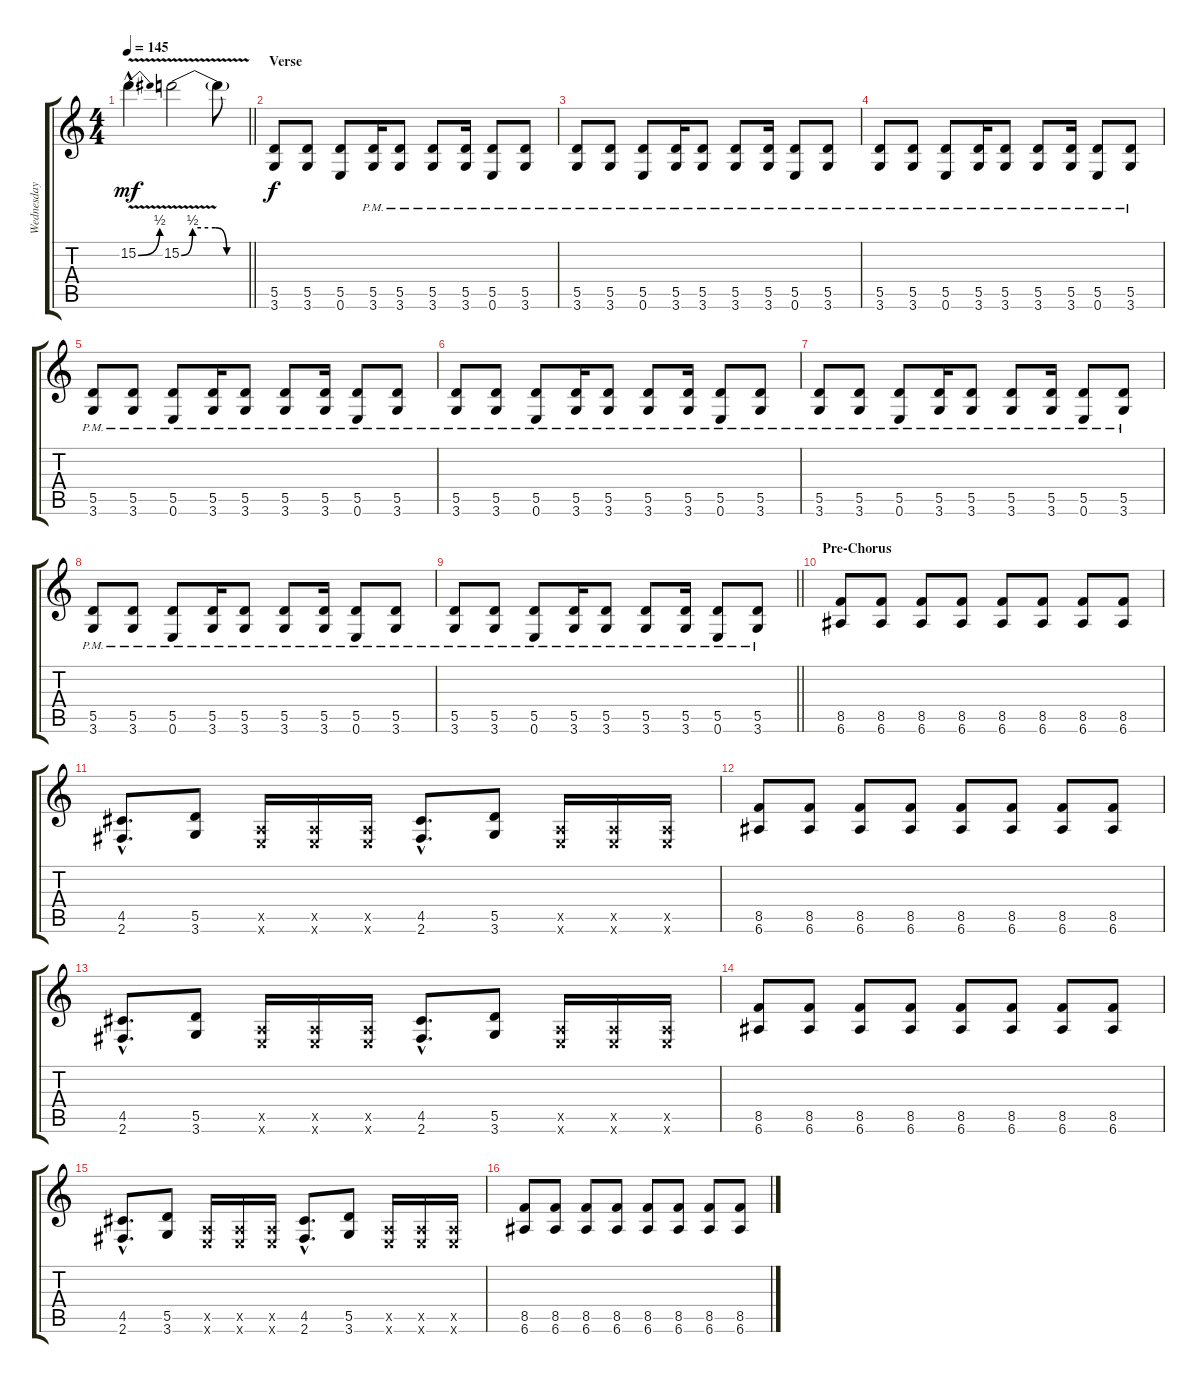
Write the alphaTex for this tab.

\track ("Wednesday 13 - Lead Guitar" "Wednesday ") {instrument distortionguitar}
\staff {score tabs}
\tuning (E4 B3 G3 D3 A2 E2) {hide}
\ts (4 4)
\tempo 145
\clef g2
\barLineRight lightlight
\ks c
15.2{be (bend 0 0 60 2) v hac}.4{d dy mf} 15.2{be (custom 0 0 10 2 30 2 40 0 60 0) v}.2 15.2{t}.8 |
\section ("" "Verse")
(5.5 3.6).8{dy f} (5.5 3.6).8 (5.5 0.6).8 (5.5{pm} 3.6{pm}).16 (5.5{pm} 3.6{pm}).8 (5.5{pm} 3.6{pm}).8 (5.5{pm} 3.6{pm}).16 (5.5{pm} 0.6{pm}).8 (5.5{pm} 3.6{pm}).8 |
(5.5{pm} 3.6{pm}).8 (5.5{pm} 3.6{pm}).8 (5.5{pm} 0.6{pm}).8 (5.5{pm} 3.6{pm}).16 (5.5{pm} 3.6{pm}).8 (5.5{pm} 3.6{pm}).8 (5.5{pm} 3.6{pm}).16 (5.5{pm} 0.6{pm}).8 (5.5{pm} 3.6{pm}).8 |
(5.5{pm} 3.6{pm}).8 (5.5{pm} 3.6{pm}).8 (5.5{pm} 0.6{pm}).8 (5.5{pm} 3.6{pm}).16 (5.5{pm} 3.6{pm}).8 (5.5{pm} 3.6{pm}).8 (5.5{pm} 3.6{pm}).16 (5.5{pm} 0.6{pm}).8 (5.5{pm} 3.6{pm}).8 |
(5.5{pm} 3.6{pm}).8 (5.5{pm} 3.6{pm}).8 (5.5{pm} 0.6{pm}).8 (5.5{pm} 3.6{pm}).16 (5.5{pm} 3.6{pm}).8 (5.5{pm} 3.6{pm}).8 (5.5{pm} 3.6{pm}).16 (5.5{pm} 0.6{pm}).8 (5.5{pm} 3.6{pm}).8 |
(5.5{pm} 3.6{pm}).8 (5.5{pm} 3.6{pm}).8 (5.5{pm} 0.6{pm}).8 (5.5{pm} 3.6{pm}).16 (5.5{pm} 3.6{pm}).8 (5.5{pm} 3.6{pm}).8 (5.5{pm} 3.6{pm}).16 (5.5{pm} 0.6{pm}).8 (5.5{pm} 3.6{pm}).8 |
(5.5{pm} 3.6{pm}).8 (5.5{pm} 3.6{pm}).8 (5.5{pm} 0.6{pm}).8 (5.5{pm} 3.6{pm}).16 (5.5{pm} 3.6{pm}).8 (5.5{pm} 3.6{pm}).8 (5.5{pm} 3.6{pm}).16 (5.5{pm} 0.6{pm}).8 (5.5{pm} 3.6{pm}).8 |
(5.5{pm} 3.6{pm}).8 (5.5{pm} 3.6{pm}).8 (5.5{pm} 0.6{pm}).8 (5.5{pm} 3.6{pm}).16 (5.5{pm} 3.6{pm}).8 (5.5{pm} 3.6{pm}).8 (5.5{pm} 3.6{pm}).16 (5.5{pm} 0.6{pm}).8 (5.5{pm} 3.6{pm}).8 |
\barLineRight lightlight
(5.5{pm} 3.6{pm}).8 (5.5{pm} 3.6{pm}).8 (5.5{pm} 0.6{pm}).8 (5.5{pm} 3.6{pm}).16 (5.5{pm} 3.6{pm}).8 (5.5{pm} 3.6{pm}).8 (5.5{pm} 3.6{pm}).16 (5.5{pm} 0.6{pm}).8 (5.5{pm} 3.6{pm}).8 |
\section ("" "Pre-Chorus")
(8.5 6.6).8 (8.5 6.6).8 (8.5 6.6).8 (8.5 6.6).8 (8.5 6.6).8 (8.5 6.6).8 (8.5 6.6).8 (8.5 6.6).8 |
(4.5{hac} 2.6{hac}).8{d} (5.5 3.6).8 (0.5{x} 0.6{x}).16 (0.5{x} 0.6{x}).16 (0.5{x} 0.6{x}).16 (4.5{hac} 2.6{hac}).8{d} (5.5 3.6).8 (0.5{x} 0.6{x}).16 (0.5{x} 0.6{x}).16 (0.5{x} 0.6{x}).16 |
(8.5 6.6).8 (8.5 6.6).8 (8.5 6.6).8 (8.5 6.6).8 (8.5 6.6).8 (8.5 6.6).8 (8.5 6.6).8 (8.5 6.6).8 |
(4.5{hac} 2.6{hac}).8{d} (5.5 3.6).8 (0.5{x} 0.6{x}).16 (0.5{x} 0.6{x}).16 (0.5{x} 0.6{x}).16 (4.5{hac} 2.6{hac}).8{d} (5.5 3.6).8 (0.5{x} 0.6{x}).16 (0.5{x} 0.6{x}).16 (0.5{x} 0.6{x}).16 |
(8.5 6.6).8 (8.5 6.6).8 (8.5 6.6).8 (8.5 6.6).8 (8.5 6.6).8 (8.5 6.6).8 (8.5 6.6).8 (8.5 6.6).8 |
(4.5{hac} 2.6{hac}).8{d} (5.5 3.6).8 (0.5{x} 0.6{x}).16 (0.5{x} 0.6{x}).16 (0.5{x} 0.6{x}).16 (4.5{hac} 2.6{hac}).8{d} (5.5 3.6).8 (0.5{x} 0.6{x}).16 (0.5{x} 0.6{x}).16 (0.5{x} 0.6{x}).16 |
(8.5 6.6).8 (8.5 6.6).8 (8.5 6.6).8 (8.5 6.6).8 (8.5 6.6).8 (8.5 6.6).8 (8.5 6.6).8 (8.5 6.6).8
